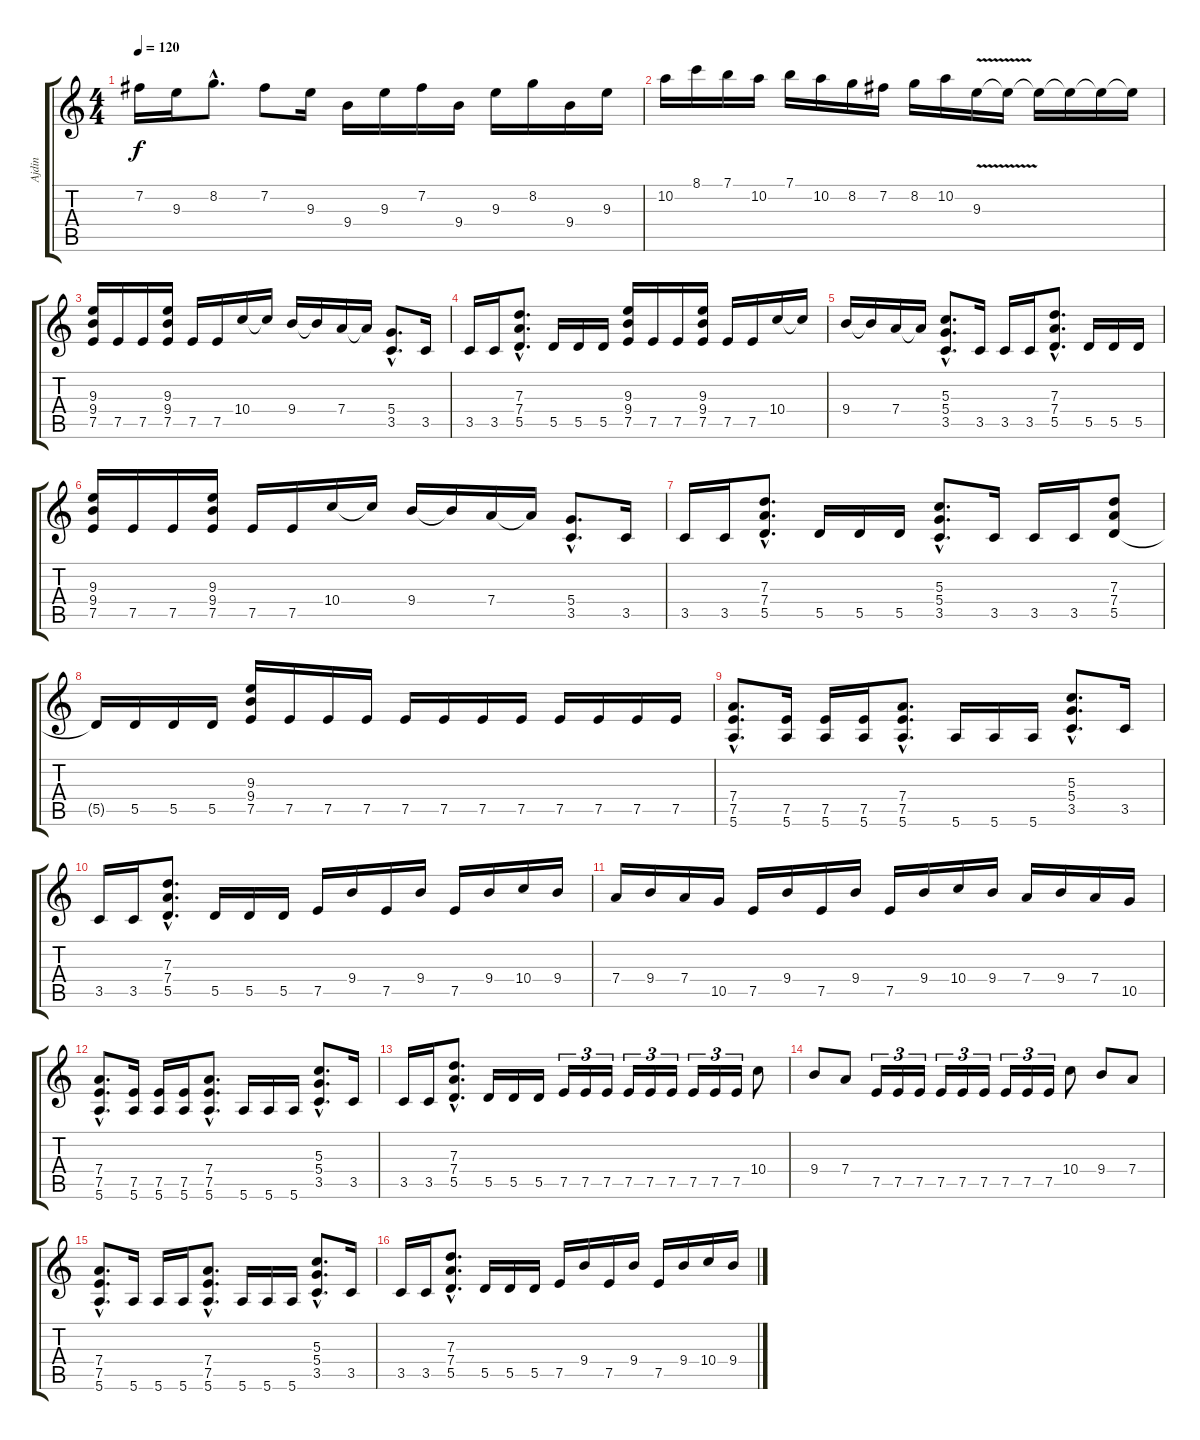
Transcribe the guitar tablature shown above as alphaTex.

\track ("Ajdin" "Ajdin") {instrument distortionguitar}
\staff {score tabs}
\tuning (E4 B3 G3 D3 A2 E2) {hide}
\ts (4 4)
\tempo 120
\clef g2
\ks c
7.2.16{dy f} 9.3.16 8.2{hac}.8{d} 7.2.8 9.3.16 9.4.16 9.3.16 7.2.16 9.4.16 9.3.16 8.2.16 9.4.16 9.3.16 |
10.2.16 8.1.16 7.1.16 10.2.16 7.1.16 10.2.16 8.2.16 7.2.16 8.2.16 10.2.16 9.3{v}.16 9.3{t}.16 9.3{t}.16 9.3{t}.16 9.3{t}.16 9.3{t}.16 |
(9.3 9.4 7.5).16 7.5.16 7.5.16 (9.3 9.4 7.5).16 7.5.16 7.5.16 10.4.16 10.4{t}.16 9.4.16 9.4{t}.16 7.4.16 7.4{t}.16 (5.4{hac} 3.5{hac}).8{d} 3.5.16 |
3.5.16 3.5.16 (7.3{hac} 7.4{hac} 5.5{hac}).8{d} 5.5.16 5.5.16 5.5.16 (9.3 9.4 7.5).16 7.5.16 7.5.16 (9.3 9.4 7.5).16 7.5.16 7.5.16 10.4.16 10.4{t}.16 |
9.4.16 9.4{t}.16 7.4.16 7.4{t}.16 (5.3{hac} 5.4{hac} 3.5{hac}).8{d} 3.5.16 3.5.16 3.5.16 (7.3{hac} 7.4{hac} 5.5{hac}).8{d} 5.5.16 5.5.16 5.5.16 |
(9.3 9.4 7.5).16 7.5.16 7.5.16 (9.3 9.4 7.5).16 7.5.16 7.5.16 10.4.16 10.4{t}.16 9.4.16 9.4{t}.16 7.4.16 7.4{t}.16 (5.4{hac} 3.5{hac}).8{d} 3.5.16 |
3.5.16 3.5.16 (7.3{hac} 7.4{hac} 5.5{hac}).8{d} 5.5.16 5.5.16 5.5.16 (5.3{hac} 5.4{hac} 3.5{hac}).8{d} 3.5.16 3.5.16 3.5.16 (7.3 7.4 5.5).8 |
5.5{t}.16 5.5.16 5.5.16 5.5.16 (9.3 9.4 7.5).16 7.5.16 7.5.16 7.5.16 7.5.16 7.5.16 7.5.16 7.5.16 7.5.16 7.5.16 7.5.16 7.5.16 |
(7.4{hac} 7.5{hac} 5.6{hac}).8{d} (7.5 5.6).16 (7.5 5.6).16 (7.5 5.6).16 (7.4{hac} 7.5{hac} 5.6{hac}).8{d} 5.6.16 5.6.16 5.6.16 (5.3{hac} 5.4{hac} 3.5{hac}).8{d} 3.5.16 |
3.5.16 3.5.16 (7.3{hac} 7.4{hac} 5.5{hac}).8{d} 5.5.16 5.5.16 5.5.16 7.5.16 9.4.16 7.5.16 9.4.16 7.5.16 9.4.16 10.4.16 9.4.16 |
7.4.16 9.4.16 7.4.16 10.5.16 7.5.16 9.4.16 7.5.16 9.4.16 7.5.16 9.4.16 10.4.16 9.4.16 7.4.16 9.4.16 7.4.16 10.5.16 |
(7.4{hac} 7.5{hac} 5.6{hac}).8{d} (7.5 5.6).16 (7.5 5.6).16 (7.5 5.6).16 (7.4{hac} 7.5{hac} 5.6{hac}).8{d} 5.6.16 5.6.16 5.6.16 (5.3{hac} 5.4{hac} 3.5{hac}).8{d} 3.5.16 |
3.5.16 3.5.16 (7.3{hac} 7.4{hac} 5.5{hac}).8{d} 5.5.16 5.5.16 5.5.16 7.5.16{tu (3 2)} 7.5.16{tu (3 2)} 7.5.16{tu (3 2)} 7.5.16{tu (3 2)} 7.5.16{tu (3 2)} 7.5.16{tu (3 2)} 7.5.16{tu (3 2)} 7.5.16{tu (3 2)} 7.5.16{tu (3 2)} 10.4.8 |
9.4.8 7.4.8 7.5.16{tu (3 2)} 7.5.16{tu (3 2)} 7.5.16{tu (3 2)} 7.5.16{tu (3 2)} 7.5.16{tu (3 2)} 7.5.16{tu (3 2)} 7.5.16{tu (3 2)} 7.5.16{tu (3 2)} 7.5.16{tu (3 2)} 10.4.8 9.4.8 7.4.8 |
(7.4{hac} 7.5{hac} 5.6{hac}).8{d} 5.6.16 5.6.16 5.6.16 (7.4{hac} 7.5{hac} 5.6{hac}).8{d} 5.6.16 5.6.16 5.6.16 (5.3{hac} 5.4{hac} 3.5{hac}).8{d} 3.5.16 |
3.5.16 3.5.16 (7.3{hac} 7.4{hac} 5.5{hac}).8{d} 5.5.16 5.5.16 5.5.16 7.5.16 9.4.16 7.5.16 9.4.16 7.5.16 9.4.16 10.4.16 9.4.16
